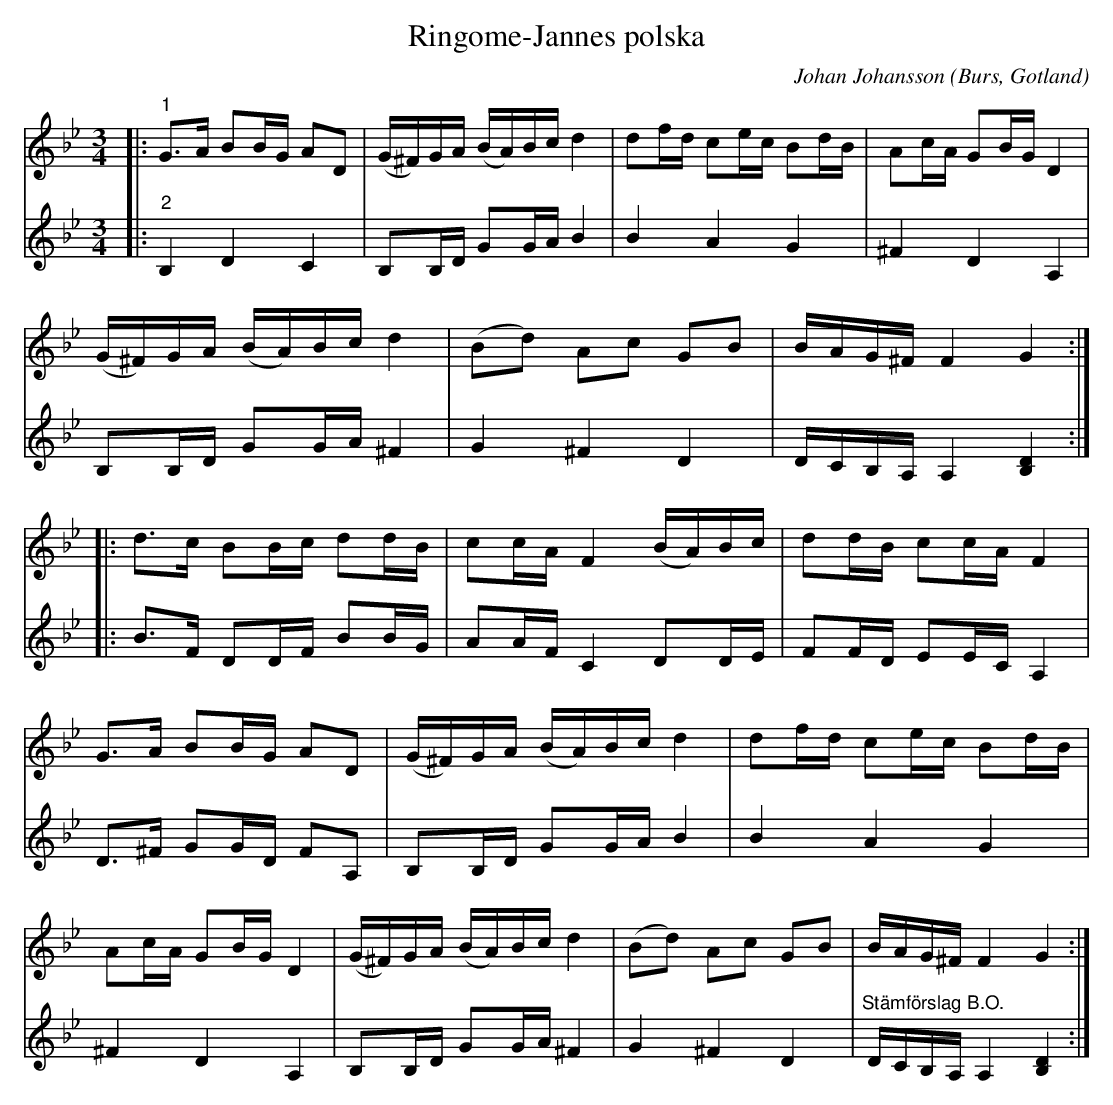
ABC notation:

X:1
T:Ringome-Jannes polska
C:Johan Johansson
O:Burs, Gotland
L:1/16
M:3/4
K:Gm
V:1
|:"^1" G2>A2 B2BG A2D2 | (G^F)GA (BA)Bc d4 | d2fd c2ec B2dB | A2cA G2BG D4 |
(G^F)GA (BA)Bc d4 | (B2d2) A2c2 G2B2 | BAG^F F4 G4 ::
d2>c2 B2Bc d2dB | c2cA F4 (BA)Bc | d2dB c2cA F4 |
G2>A2 B2BG A2D2 | (G^F)GA (BA)Bc d4 | d2fd c2ec B2dB |
A2cA G2BG D4 | (G^F)GA (BA)Bc d4 | (B2d2) A2c2 G2B2 | BAG^F F4 G4 :|
V:2
|:"^2" B,4 D4 C4 | B,2B,D G2GA B4 | B4 A4 G4 | ^F4 D4 A,4 | B,2B,D G2GA ^F4 | G4 ^F4 D4 |
DCB,A, A,4 [B,D]4 :: B2>F2 D2DF B2BG | A2AF C4 D2DE | F2FD E2EC A,4 | D2>^F2 G2GD F2A,2 |
B,2B,D G2GA B4 | B4 A4 G4 | ^F4 D4 A,4 | B,2B,D G2GA ^F4 | G4 ^F4 D4 |"^Stämförslag B.O." DCB,A, A,4 [B,D]4 :|
